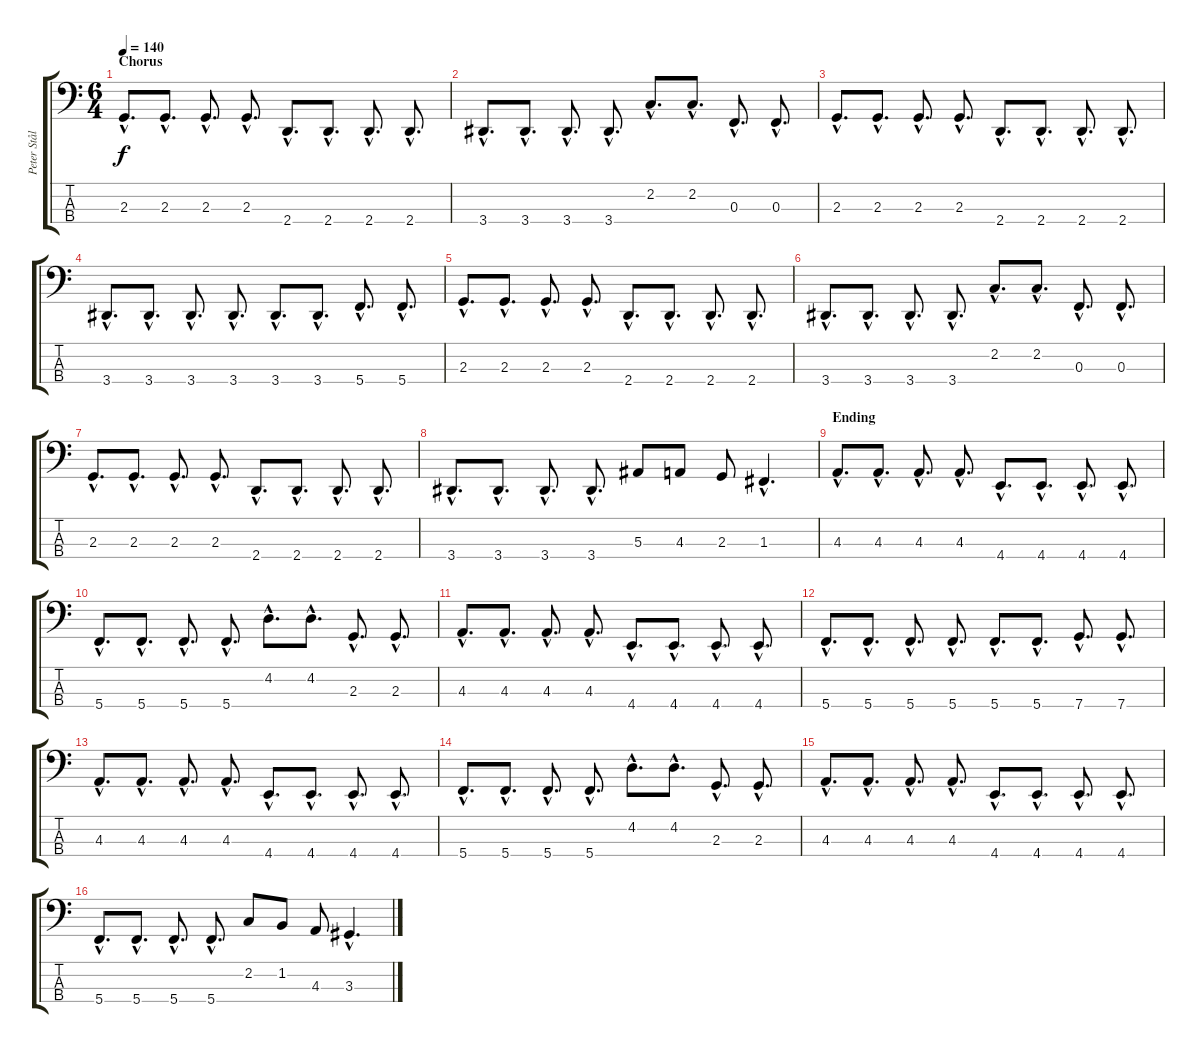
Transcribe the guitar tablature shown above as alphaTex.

\track ("Peter Stålfors - Bass" "Peter Stål") {instrument electricbasspick}
\staff {score tabs}
\tuning (Eb2 Bb1 F1 C1) {hide}
\ts (6 4)
\section ("" "Chorus")
\tempo 140
\clef f4
\ks c
2.3{hac}.8{d dy f} 2.3{hac}.8{d} 2.3{hac}.8{d} 2.3{hac}.8{d} 2.4{hac}.8{d} 2.4{hac}.8{d} 2.4{hac}.8{d} 2.4{hac}.8{d} |
3.4{hac}.8{d} 3.4{hac}.8{d} 3.4{hac}.8{d} 3.4{hac}.8{d} 2.2{hac}.8{d} 2.2{hac}.8{d} 0.3{hac}.8{d} 0.3{hac}.8{d} |
2.3{hac}.8{d} 2.3{hac}.8{d} 2.3{hac}.8{d} 2.3{hac}.8{d} 2.4{hac}.8{d} 2.4{hac}.8{d} 2.4{hac}.8{d} 2.4{hac}.8{d} |
3.4{hac}.8{d} 3.4{hac}.8{d} 3.4{hac}.8{d} 3.4{hac}.8{d} 3.4{hac}.8{d} 3.4{hac}.8{d} 5.4{hac}.8{d} 5.4{hac}.8{d} |
2.3{hac}.8{d} 2.3{hac}.8{d} 2.3{hac}.8{d} 2.3{hac}.8{d} 2.4{hac}.8{d} 2.4{hac}.8{d} 2.4{hac}.8{d} 2.4{hac}.8{d} |
3.4{hac}.8{d} 3.4{hac}.8{d} 3.4{hac}.8{d} 3.4{hac}.8{d} 2.2{hac}.8{d} 2.2{hac}.8{d} 0.3{hac}.8{d} 0.3{hac}.8{d} |
2.3{hac}.8{d} 2.3{hac}.8{d} 2.3{hac}.8{d} 2.3{hac}.8{d} 2.4{hac}.8{d} 2.4{hac}.8{d} 2.4{hac}.8{d} 2.4{hac}.8{d} |
3.4{hac}.8{d} 3.4{hac}.8{d} 3.4{hac}.8{d} 3.4{hac}.8{d} 5.3.8 4.3.8 2.3.8 1.3{hac}.4{d} |
\section ("" "Ending")
4.3{hac}.8{d} 4.3{hac}.8{d} 4.3{hac}.8{d} 4.3{hac}.8{d} 4.4{hac}.8{d} 4.4{hac}.8{d} 4.4{hac}.8{d} 4.4{hac}.8{d} |
5.4{hac}.8{d} 5.4{hac}.8{d} 5.4{hac}.8{d} 5.4{hac}.8{d} 4.2{hac}.8{d} 4.2{hac}.8{d} 2.3{hac}.8{d} 2.3{hac}.8{d} |
4.3{hac}.8{d} 4.3{hac}.8{d} 4.3{hac}.8{d} 4.3{hac}.8{d} 4.4{hac}.8{d} 4.4{hac}.8{d} 4.4{hac}.8{d} 4.4{hac}.8{d} |
5.4{hac}.8{d} 5.4{hac}.8{d} 5.4{hac}.8{d} 5.4{hac}.8{d} 5.4{hac}.8{d} 5.4{hac}.8{d} 7.4{hac}.8{d} 7.4{hac}.8{d} |
4.3{hac}.8{d} 4.3{hac}.8{d} 4.3{hac}.8{d} 4.3{hac}.8{d} 4.4{hac}.8{d} 4.4{hac}.8{d} 4.4{hac}.8{d} 4.4{hac}.8{d} |
5.4{hac}.8{d} 5.4{hac}.8{d} 5.4{hac}.8{d} 5.4{hac}.8{d} 4.2{hac}.8{d} 4.2{hac}.8{d} 2.3{hac}.8{d} 2.3{hac}.8{d} |
4.3{hac}.8{d} 4.3{hac}.8{d} 4.3{hac}.8{d} 4.3{hac}.8{d} 4.4{hac}.8{d} 4.4{hac}.8{d} 4.4{hac}.8{d} 4.4{hac}.8{d} |
5.4{hac}.8{d} 5.4{hac}.8{d} 5.4{hac}.8{d} 5.4{hac}.8{d} 2.2.8 1.2.8 4.3.8 3.3{hac}.4{d}
